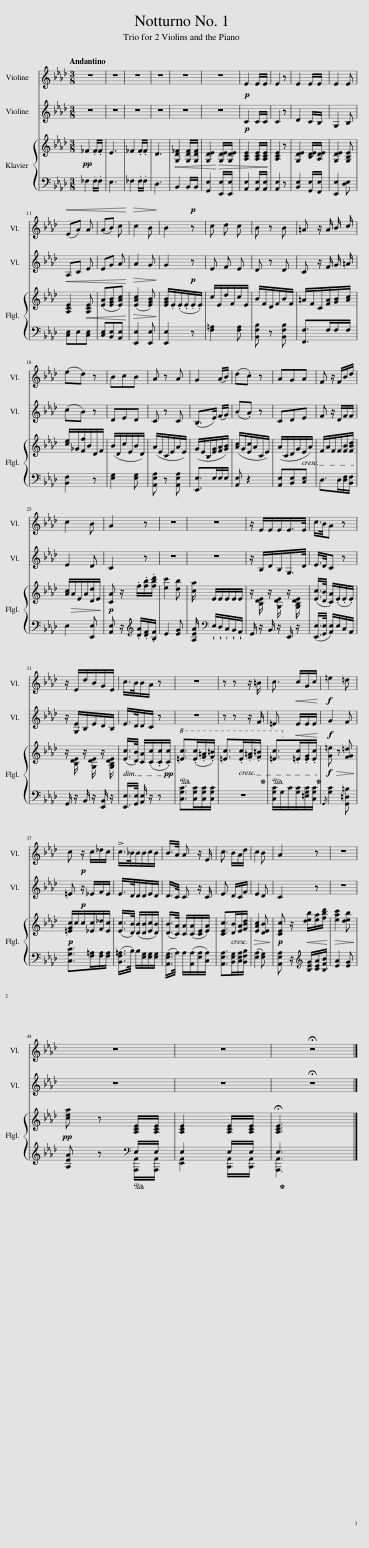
X:1
%%score 1 2 { 3 | ( 4 5 ) }
L:1/8
Q:1/4=94
M:3/8
I:linebreak $
K:Ab
V:1 treble
V:2 treble
V:3 treble
V:4 bass
V:5 bass
V:1
 z3 | z3 | z3 | z3 | z3 | %5
 z3 |!p! E2 E/E/ | E2 z | E2 E/E/ | E2 E |$ %10
!<(! (EA) A | (AB) c!<)! |!mf!!>(! c2 B!>)! | B2!p! z | c d c | %15
 B z B | =A z/ A/ B/ c/ |$ (ed) z | BcB | A z A | %20
 G2 (A/B/) | (d.c) z | AGA | F z/ F/B/d/ |$ c2 B | %25
 A2 z | z3 | z3 | z/ E/E/E/E/>E/ | c/>B/A z |$ %30
 z/ E/d/B/G/E/ | c/>B/B/A/ z | z3 | z z z/ =B/ | c3/2!<(! c/G/c/!<)! | %35
!f! =e2!>(! =d |$ c!>)!!p! z/ c/_d/c/ | !>!c/>_B/B/B/c/B/ | B/>A/ A z/ E/ | c3/2 B/A/d/ | %40
 c2 B | A2 z | z3 |$ z3 | z3 | %45
 !fermata!z3 |] %46
V:2
 z3 | z3 | z3 | z3 | z3 | %5
 z3 |!p! C2 C/C/ | C2 z | D2 C/B,/ | G,2 B, |$ %10
!<(! A,C E | EG A!<)! |!mf!!>(! A2 G!>)! | G2!p! z | E F E | %15
 D z D | C z/ F/ G/ =A/ |$ (cB) z | DED | C z C | %20
 (B,>E) (F/G/) | (B.A) z | CDE | F z/ D/F/F/ |$ E2 D | %25
 C2 z | z3 | z3 | z/ B,/D/B,/G,/>D/ | E/>D/C z |$ %30
 z/ [G,E]/B,/E/D/B,/ | E/>D/D/C/ z | z3 | z z z/ F/ | =E3/2!<(! E/E/E/!<)! | %35
!f! G2!>(! F |$ =E!>)!!p! z/ _E/F/E/ | E/>D/D/D/E/D/ | D/>C/ C z/ C/ | E3/2 D/C/F/ | %40
 E2 D | C2 z | z3 |$ z3 | z3 | %45
 !fermata!z3 |] %46
V:3
!pp! _F2 .F/.F/ | E3 | _F2 .F/.F/ | D3 |!<(! [G,D_F]2 [G,DF]/[G,DF]/ | %5
 [G,DE]2!<)!!>(! [G,DE]/[G,DE]/ | [A,CE]2 [A,CE]/[A,CE]/!>)! |!mp! [A,CE]2 z | [G,DE]2 [B,DE]/[A,DE]/ | [G,DE]2 [G,B,E] |$ %10
 [A,CE]2!<(! [A,CE] | ([EA][EGB][EAc])!<)! |!mf!!>(! ([EAc]2 [EGB])!>)! |!mp! [EGB]/.E/(.E/.E/.E/.E/) | c/E/d/F/c/E/ | %15
 B/F/D/F/B/F/ | =A/F/C/[FA]/[GB]/[Ac]/ |$ [ce]/_G/[Ff]/B/D/F/ | (B/D/c/E/B/D/) | (A/E/C/E/A/E/) | %20
 (G/E/B,/[EG]/[FA]/[GB]/) | ([Ac]/G/[Ec]/A/C/E/) | (A/C/D/G/E/A/) | F/A/F/F/[FB]/[FBd]/ |$!mf! [Ac]/!>(!A/E/A/[Dd]/E/!>)! | %25
!p! [CA] z/ .f/.[fb]/.[fbd']/ | [ec']2 [db] | [ca]/ E/E/E/E/E/ |!mp! z/ [B,DE]/ z/ [G,DE]/ z/ [G,B,DE]/ | ([Ec]/>[DB]/ [CA]/)(.E/.E/.E/) |$ %30
 z/ [B,DE]/ z/ [G,DE]/ z/ [G,B,DE]/ | ([Ec]/>[DB]/) [CA]/(.[Cc]/.[Cc]/!pp!.[Cc]/) |!ped!!8va(! [=ec']>(.[ec'].[f=a]/.[f=b]/) | [=ec']>.[ec'].[f=a]/.[f=b]/!ped-up! |!ped! [=ec']>!8va)!.[=Ec].[EG]/.[Ec]/!ped-up! | %35
!f! [G=e]!>(! z [FG=d]!>)! |$!p! [=EGc]/c/c/[_Ec]/[F_d]/[Ec]/ | ([Ec]/>[DB]/) ([DB]/[DB]/[Ec]/[DB]/) | ([DB]/>[CA]/) [CA]/([CA]/[CE]/[EA]/) | [CEc]>[DB][EA]/[FBd]/ | %40
!mp!!>(! [EAc]2 [DEB]!>)! |!p! [CEc] z/!<(! [deb]/[ea]/!mp![fbd']/!<)! |!>(! [eac']2 [deb]!>)! |$!pp! [cea] z [A,CE]/!ped![A,CE]/ | [A,CE]2 [A,CE]/[A,CE]/ | %45
 !fermata![A,CE]3!ped-up! |] %46
V:4
 _F,2 .F,/.F,/ | E,3 | _F,2 .F,/.F,/ | D,3 | B,,2 B,,/B,,/ | %5
 [G,,E,]2 [E,,E,]/[E,,E,]/ | [A,,E,]2 [A,,E,]/[A,,E,]/ | [A,,E,]2 z | [B,,E,]2 [G,,E,]/[F,,E,]/ | [E,,E,]2 [D,E,] |$ %10
 [C,E,]E,[C,E,] | [C,E,][B,,E,][A,,E,] | [E,,E,]2 [E,,E,] | [E,,E,]2 z | [F,=A,]2 [F,A,] | %15
 [B,,F,B,] z [B,,F,B,] | [F,,F,]>F,F,/F,/ |$ [B,,F,]2 z | [E,G,]2 [E,G,] | [A,,E,A,] z [A,,E,A,] | %20
 [E,,E,]>E,E,/E,/ | [A,,E,] z2 | [A,,E,][B,,E,][C,E,] | D,>D,[D,F,]/[B,,F,]/ |$ E,2 [E,,E,] | %25
 [A,,E,] z/[K:treble] .[DA]/.[DF]/.[B,F]/ | E2 [EG] | [A,EA]/[K:bass] !wedge!E,/!wedge!D,/!wedge!C,/!wedge!B,,/!wedge!A,,/ | G,,/ z/ B,,/ z/ E,,/ z/ | ([E,,E,]/>[G,,E,]/ [A,,E,]/)E,/C,/A,,/ |$ %30
 G,,/ z/ B,,/ z/ [E,,B,,]/ z/ | [E,,E,]/>[G,,E,]/ [A,,E,]/ z/ z | [C,G,C]>[C,G,C][C,G,C]/[C,G,C]/ | z3 | [C,G,C]/G,/C/[G,C]/[=E,G,C]/[C,G,C]/ | %35
{/G,,} [G,C]2 [G,,=D,=B,] |$ [C,G,C]>[F,=A,][F,A,]/[F,A,]/ | ([B,,F,=A,]/>B,/) B,/[E,G,]/[E,G,]/[E,G,]/ | ([A,,E,G,]/>A,/) A,/([A,,A,]/[E,A,]/[C,A,]/) | [A,,E,A,]>[B,,E,G,][C,E,A,]/[B,,F,B,]/ | %40
 ([E,A,]2 [E,G,]) | [A,,E,A,] z/[K:treble] [B,EG]/[CEA]/[B,FB]/ | [EA]2 [EG] |$ [A,EA] z[K:bass] E,/E,/ | E,2 E,/E,/ | %45
 E,3 |] %46
V:5
 x3 | x3 | x3 | x3 | x3 | %5
 x3 | x3 | x3 | x3 | x3 |$ %10
 x3 | x3 | x3 | x3 | x3 | %15
 x3 | x3 |$ x3 | x3 | x3 | %20
 x3 | x3 | x3 | x3 |$ x3 | %25
 x3/2[K:treble] x3/2 | x3 | x/[K:bass] x5/2 | x3 | x3 |$ %30
 x3 | x3 | x3 | x3 | x3 | %35
 x3 |$ x3 | x3 | x3 | x3 | %40
 x3 | x3/2[K:treble] x3/2 | x3 |$ x2[K:bass] [A,,,A,,]/[A,,,A,,]/ | [E,,A,,]2 [C,,A,,]/[C,,A,,]/ | %45
 [A,,,A,,]3 |] %46
